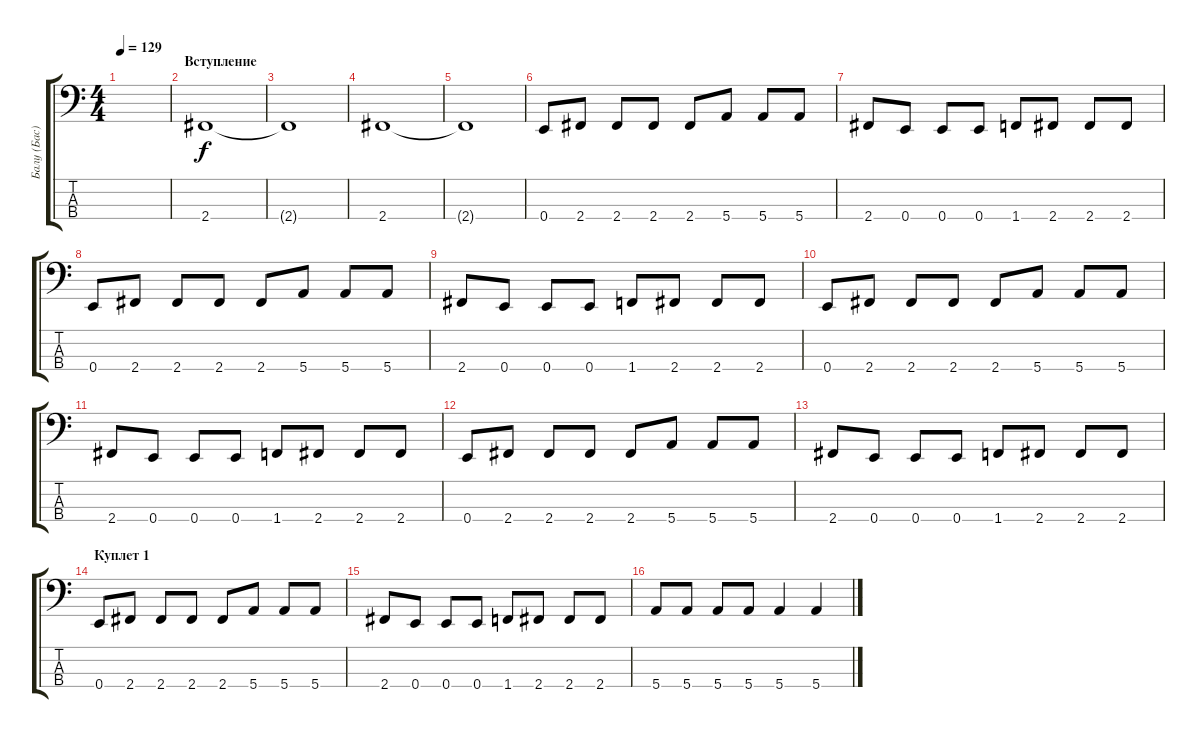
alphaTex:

\track ("Балу (Бас)" "Балу (Бас)") {instrument electricbassfinger}
\staff {score tabs}
\tuning (G2 D2 A1 E1) {hide}
\ts (4 4)
\tempo 129
\clef f4
\ks c
|
\section ("" "Вступление")
2.4.1 |
2.4{t}.1 |
2.4.1 |
2.4{t}.1 |
0.4.8 2.4.8 2.4.8 2.4.8 2.4.8 5.4.8 5.4.8 5.4.8 |
2.4.8 0.4.8 0.4.8 0.4.8 1.4.8 2.4.8 2.4.8 2.4.8 |
0.4.8 2.4.8 2.4.8 2.4.8 2.4.8 5.4.8 5.4.8 5.4.8 |
2.4.8 0.4.8 0.4.8 0.4.8 1.4.8 2.4.8 2.4.8 2.4.8 |
0.4.8 2.4.8 2.4.8 2.4.8 2.4.8 5.4.8 5.4.8 5.4.8 |
2.4.8 0.4.8 0.4.8 0.4.8 1.4.8 2.4.8 2.4.8 2.4.8 |
0.4.8 2.4.8 2.4.8 2.4.8 2.4.8 5.4.8 5.4.8 5.4.8 |
2.4.8 0.4.8 0.4.8 0.4.8 1.4.8 2.4.8 2.4.8 2.4.8 |
\section ("" "Куплет 1")
0.4.8 2.4.8 2.4.8 2.4.8 2.4.8 5.4.8 5.4.8 5.4.8 |
2.4.8 0.4.8 0.4.8 0.4.8 1.4.8 2.4.8 2.4.8 2.4.8 |
5.4.8 5.4.8 5.4.8 5.4.8 5.4.4 5.4.4
